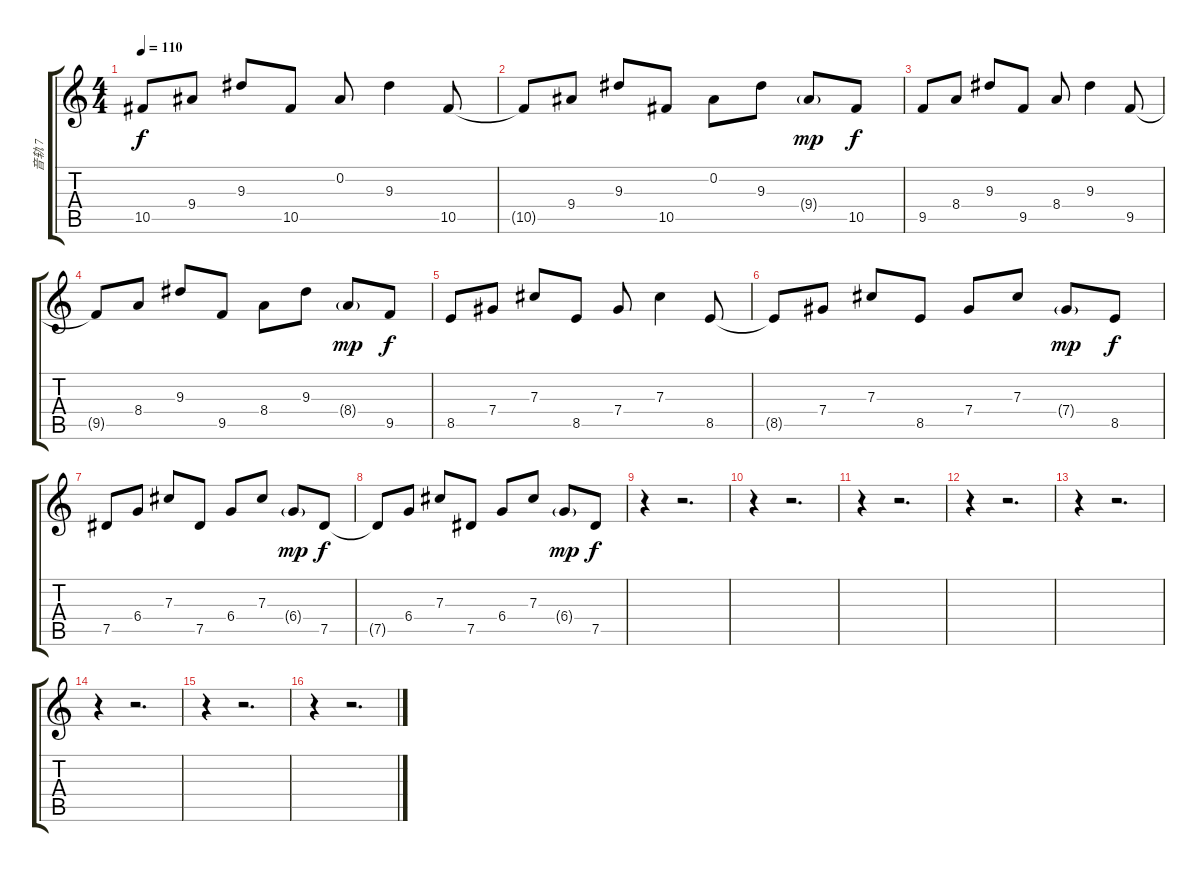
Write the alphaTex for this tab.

\track ("音轨 7" "音轨 7") {instrument acousticguitarsteel}
\staff {score tabs}
\tuning (Eb4 Bb3 Gb3 Db3 Ab2 Eb2) {hide}
\ts (4 4)
\tempo 110
\clef g2
\ks c
10.5.8{dy f} 9.4.8 9.3.8 10.5.8 0.2.8 9.3.4 10.5.8 |
10.5{t}.8 9.4.8 9.3.8 10.5.8 0.2.8 9.3.8 9.4{g}.8{dy mp} 10.5.8{dy f} |
9.5.8 8.4.8 9.3.8 9.5.8 8.4.8 9.3.4 9.5.8 |
9.5{t}.8 8.4.8 9.3.8 9.5.8 8.4.8 9.3.8 8.4{g}.8{dy mp} 9.5.8{dy f} |
8.5.8 7.4.8 7.3.8 8.5.8 7.4.8 7.3.4 8.5.8 |
8.5{t}.8 7.4.8 7.3.8 8.5.8 7.4.8 7.3.8 7.4{g}.8{dy mp} 8.5.8{dy f} |
7.5.8 6.4.8 7.3.8 7.5.8 6.4.8 7.3.8 6.4{g}.8{dy mp} 7.5.8{dy f} |
7.5{t}.8 6.4.8 7.3.8 7.5.8 6.4.8 7.3.8 6.4{g}.8{dy mp} 7.5.8{dy f} |
r.4 r.2{d} |
r.4 r.2{d} |
r.4 r.2{d} |
r.4 r.2{d} |
r.4 r.2{d} |
r.4 r.2{d} |
r.4 r.2{d} |
r.4 r.2{d}
